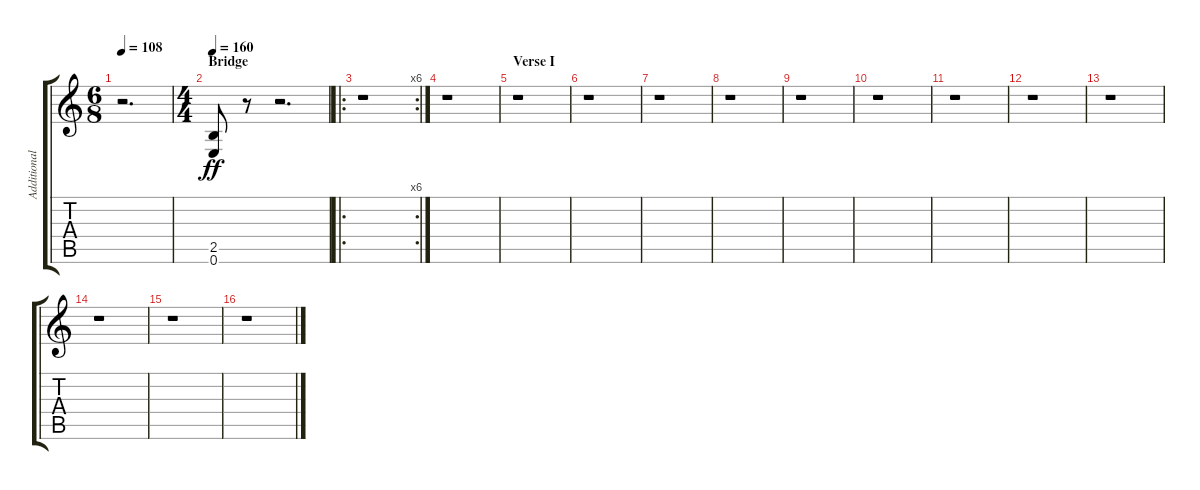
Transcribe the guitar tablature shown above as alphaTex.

\track ("Additional Distorted Guitar (C)" "Additional") {instrument distortionguitar}
\staff {score tabs}
\tuning (E4 B3 G3 D3 A2 E2) {hide}
\ts (6 8)
\tempo 108
\clef g2
\ks c
r.2{d dy ff} |
\ts (4 4)
\section ("" "Bridge")
\tempo 160
(2.5 0.6).8 r.8 r.2{d} |
\ro
\rc 6
r.1 |
r.1 |
\section ("" "Verse I")
r.1 |
r.1 |
r.1 |
r.1 |
r.1 |
r.1 |
r.1 |
r.1 |
r.1 |
r.1 |
r.1 |
r.1
